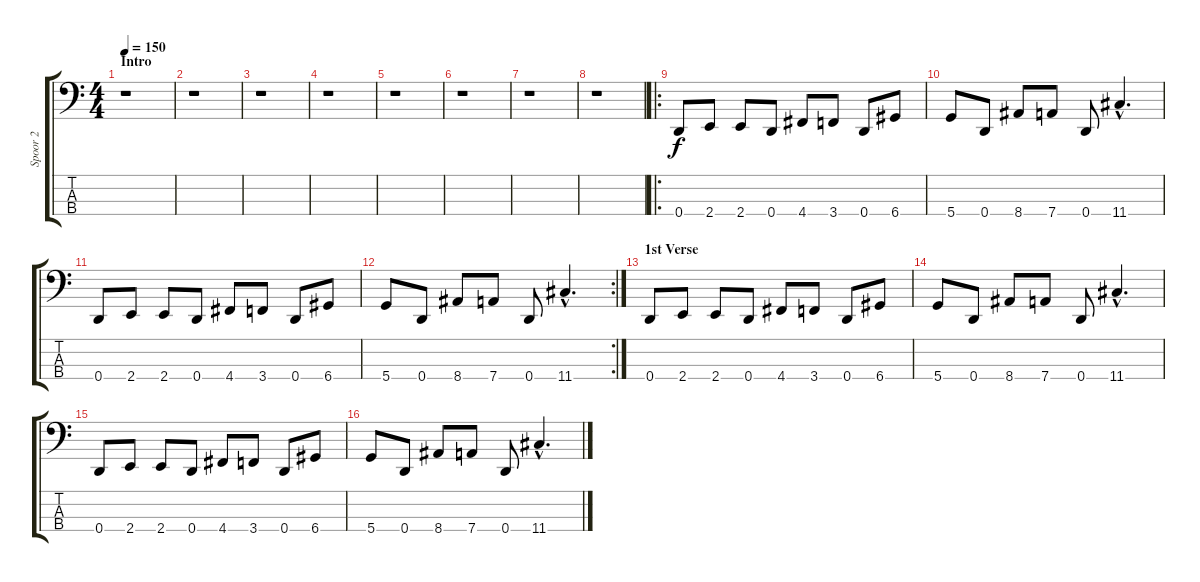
\track ("Spoor 2" "Spoor 2") {instrument slapbass1}
\staff {score tabs}
\tuning (G2 D2 A1 D1) {hide}
\ts (4 4)
\section ("" "Intro")
\tempo 150
\clef f4
\ks c
r.1{dy f instrument slapbass1} |
r.1 |
r.1 |
r.1 |
r.1 |
r.1 |
r.1 |
r.1 |
\ro
0.4.8 2.4.8 2.4.8 0.4.8 4.4.8 3.4.8 0.4.8 6.4.8 |
5.4.8 0.4.8 8.4.8 7.4.8 0.4.8 11.4{hac}.4{d} |
0.4.8 2.4.8 2.4.8 0.4.8 4.4.8 3.4.8 0.4.8 6.4.8 |
\rc 2
5.4.8 0.4.8 8.4.8 7.4.8 0.4.8 11.4{hac}.4{d} |
\section ("" "1st Verse")
0.4.8 2.4.8 2.4.8 0.4.8 4.4.8 3.4.8 0.4.8 6.4.8 |
5.4.8 0.4.8 8.4.8 7.4.8 0.4.8 11.4{hac}.4{d} |
0.4.8 2.4.8 2.4.8 0.4.8 4.4.8 3.4.8 0.4.8 6.4.8 |
5.4.8 0.4.8 8.4.8 7.4.8 0.4.8 11.4{hac}.4{d}
